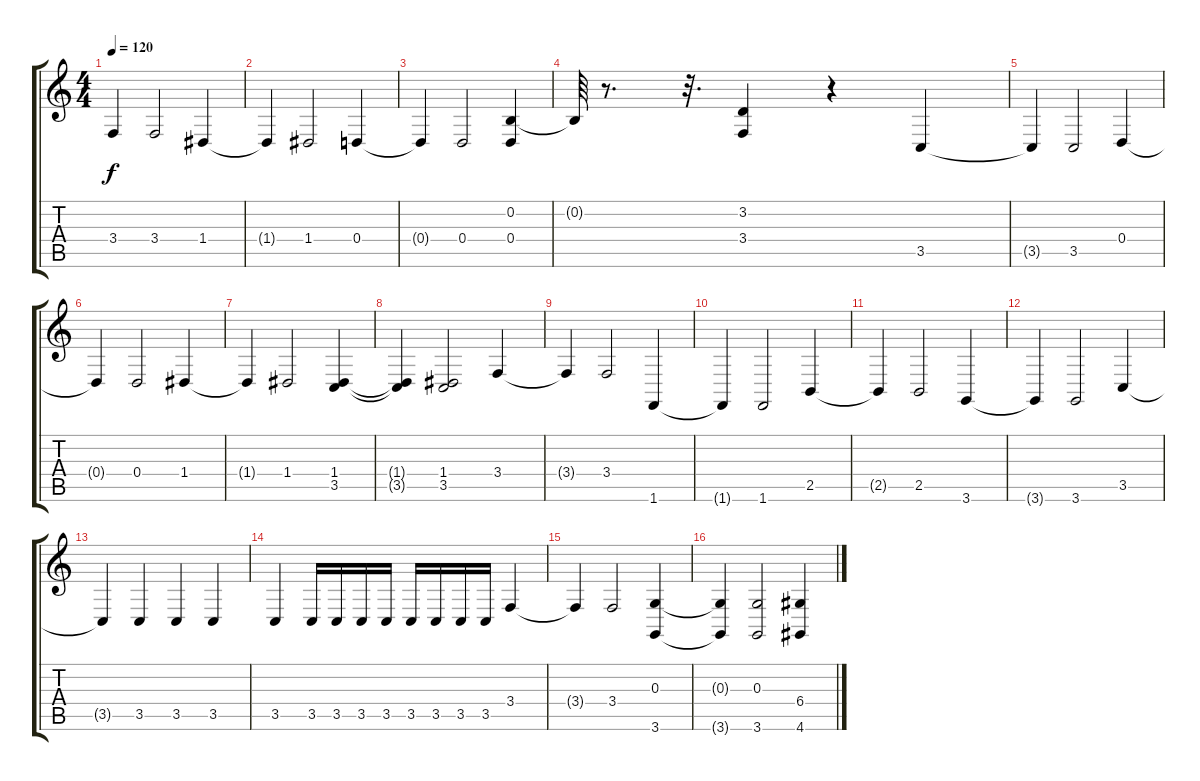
\track "" {instrument electricpiano1}
\staff {score tabs}
\tuning (E4 B3 G3 D3 A2 E2) {hide}
\ts (4 4)
\tempo 120
\clef g2
\ks c
3.4{t}.4{dy f} 3.4.2 1.4.4 |
1.4{t}.4 1.4.2 0.4.4 |
0.4{t}.4 0.4.2 (0.2 0.4).4 |
0.2{t}.64 r.8{d} r.32{d} (3.2 3.4).4 r.4 3.5.4 |
3.5{t}.4 3.5.2 0.4.4 |
0.4{t}.4 0.4.2 1.4.4 |
1.4{t}.4 1.4.2 (1.4 3.5).4 |
(1.4{t} 3.5{t}).4 (1.4 3.5).2 3.4.4 |
3.4{t}.4 3.4.2 1.6.4 |
1.6{t}.4 1.6.2 2.5.4 |
2.5{t}.4 2.5.2 3.6.4 |
3.6{t}.4 3.6.2 3.5.4 |
3.5{t}.4 3.5.4 3.5.4 3.5.4 |
3.5.4 3.5.16 3.5.16 3.5.16 3.5.16 3.5.16 3.5.16 3.5.16 3.5.16 3.4.4 |
3.4{t}.4 3.4.2 (0.3 3.6).4 |
(0.3{t} 3.6{t}).4 (0.3 3.6).2 (6.4 4.6).4
